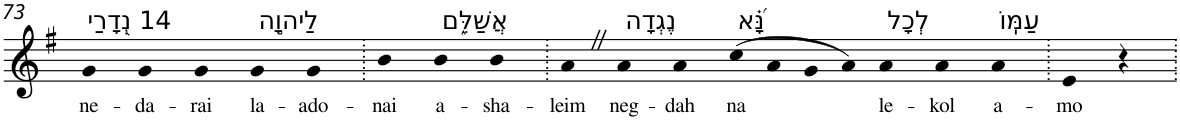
**kern	**text
*part1	*part1
*staff1	*staff1
*I"Piano	*
*I'Pno	*
!!LO:PB:g=z
*clefG2	*
*k[f#]	*
*G:	*
=73	=73
!LO:TX:a:t=14 נְ֭דָרַי	!
!	!LO:LY:b
4g	ne-
!	!LO:LY:b
4g	-da-
!	!LO:LY:b
4g	-rai
!LO:TX:a:t=לַיהוָ֣ה	!
!	!LO:LY:b
4g	la-
!	!LO:LY:b
4g	-ado-
=74.	=74.
!	!LO:LY:b
4b	-nai
!LO:TX:a:t=אֲשַׁלֵּ֑ם	!
!	!LO:LY:b
4b	a-
!	!LO:LY:b
4b	-sha-
=75.	=75.
!	!LO:LY:b
4aZ	-leim
!LO:TX:a:t=נֶגְדָה	!
!	!LO:LY:b
4a	neg-
!	!LO:LY:b
4a	-dah
!LO:TX:a:t=נָּ֝֗א	!
!	!LO:LY:b
(>8cc	na
8a	.
8g	.
8a)	.
!LO:TX:a:t=לְכָל	!
!	!LO:LY:b
4a	le-
!	!LO:LY:b
4a	-kol
!LO:TX:a:t=עַמּֽוֹ	!
!	!LO:LY:b
4a	a-
=76.	=76.
!	!LO:LY:b
4e	-mo
4r	.
=.	=.
*-	*-
